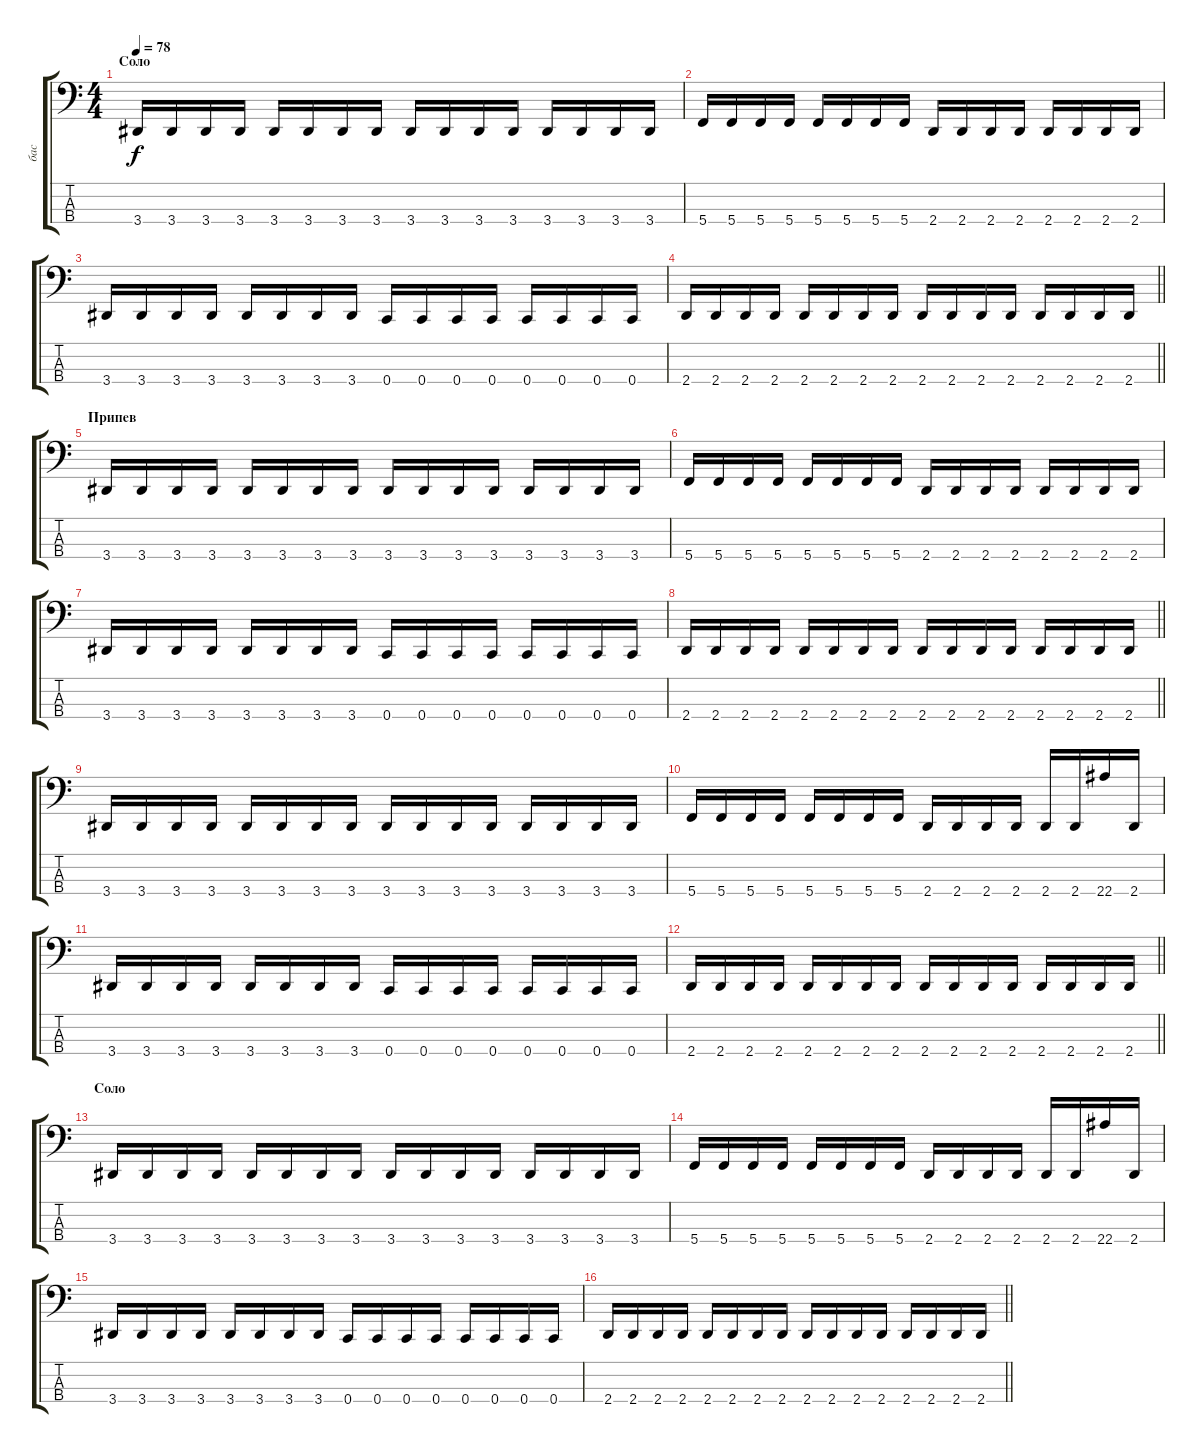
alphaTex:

\track ("бас" "бас") {instrument electricbassfinger}
\staff {score tabs}
\tuning (F2 C2 G1 C1) {hide}
\ts (4 4)
\section ("" "Соло")
\tempo 78
\clef f4
\ks c
3.4.16{dy f} 3.4.16 3.4.16 3.4.16 3.4.16 3.4.16 3.4.16 3.4.16 3.4.16 3.4.16 3.4.16 3.4.16 3.4.16 3.4.16 3.4.16 3.4.16 |
5.4.16 5.4.16 5.4.16 5.4.16 5.4.16 5.4.16 5.4.16 5.4.16 2.4.16 2.4.16 2.4.16 2.4.16 2.4.16 2.4.16 2.4.16 2.4.16 |
3.4.16 3.4.16 3.4.16 3.4.16 3.4.16 3.4.16 3.4.16 3.4.16 0.4.16 0.4.16 0.4.16 0.4.16 0.4.16 0.4.16 0.4.16 0.4.16 |
\barLineRight lightlight
2.4.16 2.4.16 2.4.16 2.4.16 2.4.16 2.4.16 2.4.16 2.4.16 2.4.16 2.4.16 2.4.16 2.4.16 2.4.16 2.4.16 2.4.16 2.4.16 |
\section ("" "Припев")
3.4.16 3.4.16 3.4.16 3.4.16 3.4.16 3.4.16 3.4.16 3.4.16 3.4.16 3.4.16 3.4.16 3.4.16 3.4.16 3.4.16 3.4.16 3.4.16 |
5.4.16 5.4.16 5.4.16 5.4.16 5.4.16 5.4.16 5.4.16 5.4.16 2.4.16 2.4.16 2.4.16 2.4.16 2.4.16 2.4.16 2.4.16 2.4.16 |
3.4.16 3.4.16 3.4.16 3.4.16 3.4.16 3.4.16 3.4.16 3.4.16 0.4.16 0.4.16 0.4.16 0.4.16 0.4.16 0.4.16 0.4.16 0.4.16 |
\barLineRight lightlight
2.4.16 2.4.16 2.4.16 2.4.16 2.4.16 2.4.16 2.4.16 2.4.16 2.4.16 2.4.16 2.4.16 2.4.16 2.4.16 2.4.16 2.4.16 2.4.16 |
3.4.16 3.4.16 3.4.16 3.4.16 3.4.16 3.4.16 3.4.16 3.4.16 3.4.16 3.4.16 3.4.16 3.4.16 3.4.16 3.4.16 3.4.16 3.4.16 |
5.4.16 5.4.16 5.4.16 5.4.16 5.4.16 5.4.16 5.4.16 5.4.16 2.4.16 2.4.16 2.4.16 2.4.16 2.4.16 2.4.16 22.4.16 2.4.16 |
3.4.16 3.4.16 3.4.16 3.4.16 3.4.16 3.4.16 3.4.16 3.4.16 0.4.16 0.4.16 0.4.16 0.4.16 0.4.16 0.4.16 0.4.16 0.4.16 |
\barLineRight lightlight
2.4.16 2.4.16 2.4.16 2.4.16 2.4.16 2.4.16 2.4.16 2.4.16 2.4.16 2.4.16 2.4.16 2.4.16 2.4.16 2.4.16 2.4.16 2.4.16 |
\section ("" "Соло")
3.4.16 3.4.16 3.4.16 3.4.16 3.4.16 3.4.16 3.4.16 3.4.16 3.4.16 3.4.16 3.4.16 3.4.16 3.4.16 3.4.16 3.4.16 3.4.16 |
5.4.16 5.4.16 5.4.16 5.4.16 5.4.16 5.4.16 5.4.16 5.4.16 2.4.16 2.4.16 2.4.16 2.4.16 2.4.16 2.4.16 22.4.16 2.4.16 |
3.4.16 3.4.16 3.4.16 3.4.16 3.4.16 3.4.16 3.4.16 3.4.16 0.4.16 0.4.16 0.4.16 0.4.16 0.4.16 0.4.16 0.4.16 0.4.16 |
\barLineRight lightlight
2.4.16 2.4.16 2.4.16 2.4.16 2.4.16 2.4.16 2.4.16 2.4.16 2.4.16 2.4.16 2.4.16 2.4.16 2.4.16 2.4.16 2.4.16 2.4.16
